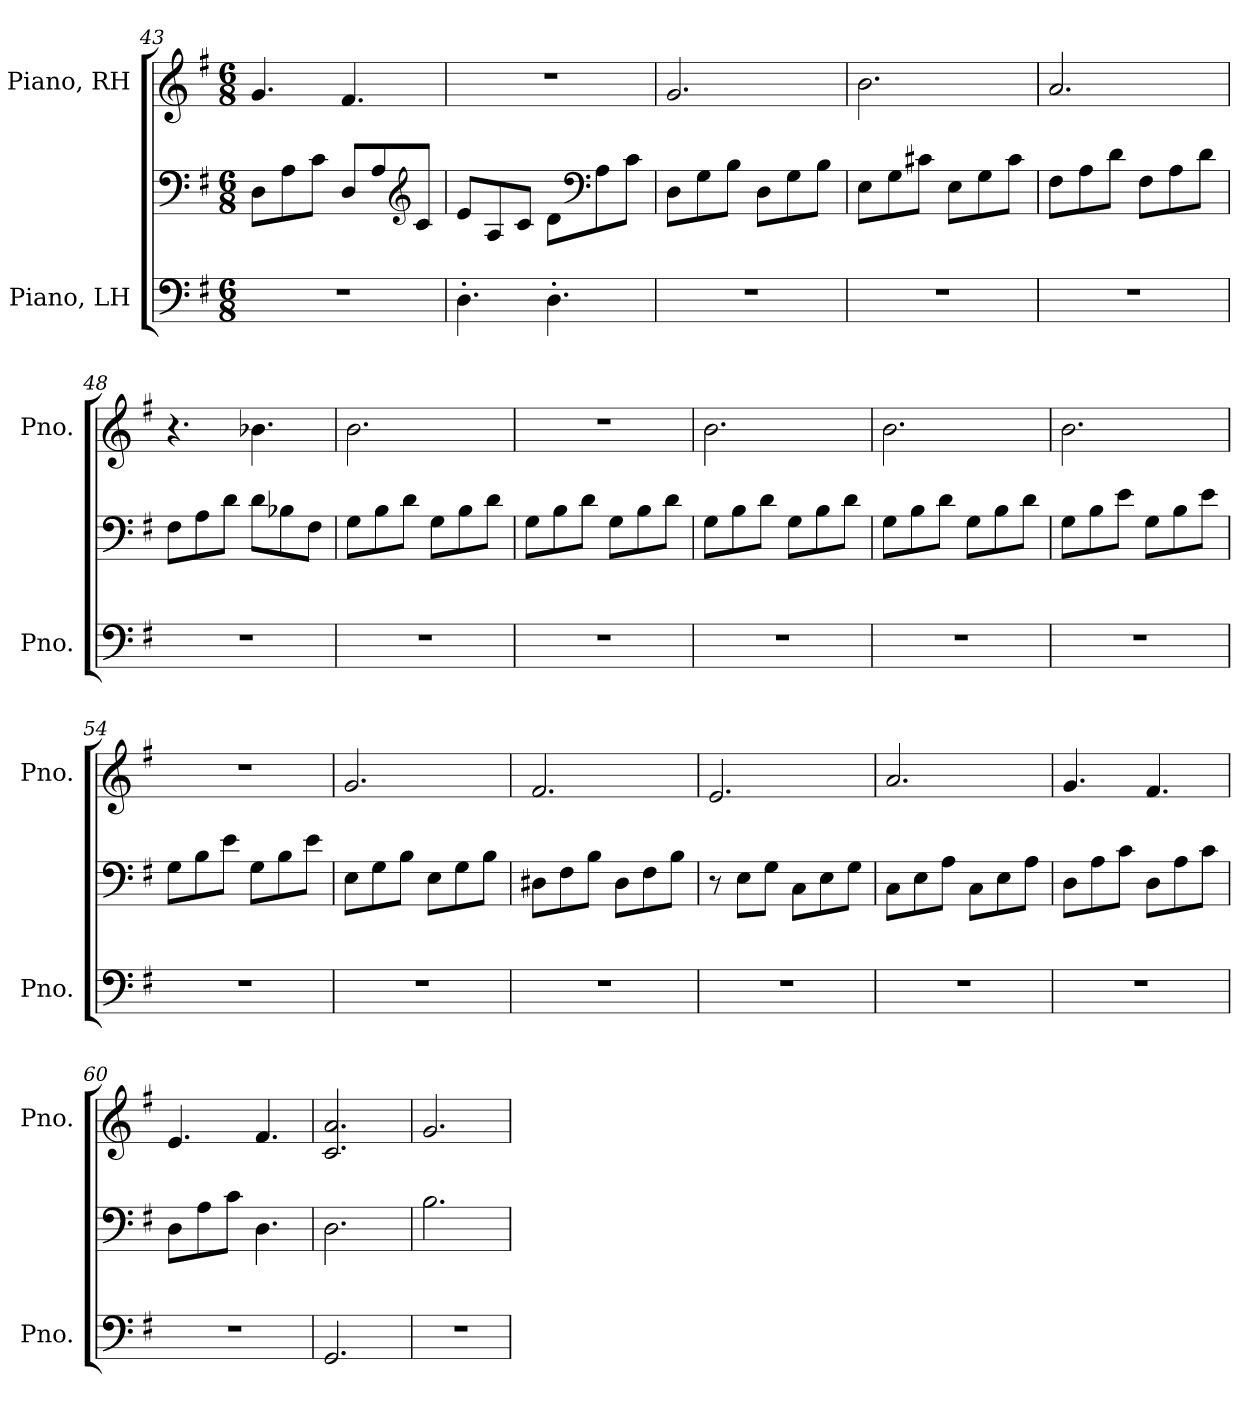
**kern	**kern	**kern
*part2	*part2	*part1
*staff3	*staff2	*staff1
*I"Piano, LH	*	*I"Piano, RH
*I'Pno.	*	*I'Pno.
*clefF4	*clefF4	*clefG2
*k[f#]	*k[f#]	*k[f#]
*M6/8	*M6/8	*M6/8
=43	=43	=43
2.r	8D\L	4.g/
.	8A\	.
.	8c\J	.
.	8D/L	4.f#/
.	8A/	.
*	*clefG2	*
.	8c/J	.
=44	=44	=44
4.D'\	8e/L	2.r
.	8A/	.
.	8c/J	.
4.D'\	8d\L	.
*	*clefF4	*
.	8A\	.
.	8c\J	.
=45	=45	=45
2.r	8D\L	2.g/
.	8G\	.
.	8B\J	.
.	8D\L	.
.	8G\	.
.	8B\J	.
=46	=46	=46
2.r	8E\L	2.b\
.	8G\	.
.	8c#X\J	.
.	8E\L	.
.	8G\	.
.	8c#\J	.
!!LO:PB:g=z
=47	=47	=47
2.r	8F#\L	2.a/
.	8A\	.
.	8d\J	.
.	8F#\L	.
.	8A\	.
.	8d\J	.
=48	=48	=48
2.r	8F#\L	4.r
.	8A\	.
.	8d\J	.
.	8d\L	4.b-X\
.	8B-X\	.
.	8F#\J	.
=49	=49	=49
2.r	8G\L	2.b\
.	8B\	.
.	8d\J	.
.	8G\L	.
.	8B\	.
.	8d\J	.
=50	=50	=50
2.r	8G\L	2.r
.	8B\	.
.	8d\J	.
.	8G\L	.
.	8B\	.
.	8d\J	.
=51	=51	=51
2.r	8G\L	2.b\
.	8B\	.
.	8d\J	.
.	8G\L	.
.	8B\	.
.	8d\J	.
=52	=52	=52
2.r	8G\L	2.b\
.	8B\	.
.	8d\J	.
.	8G\L	.
.	8B\	.
.	8d\J	.
!!LO:LB:g=z
=53	=53	=53
2.r	8G\L	2.b\
.	8B\	.
.	8e\J	.
.	8G\L	.
.	8B\	.
.	8e\J	.
=54	=54	=54
2.r	8G\L	2.r
.	8B\	.
.	8e\J	.
.	8G\L	.
.	8B\	.
.	8e\J	.
=55	=55	=55
2.r	8E\L	2.g/
.	8G\	.
.	8B\J	.
.	8E\L	.
.	8G\	.
.	8B\J	.
=56	=56	=56
2.r	8D#X\L	2.f#/
.	8F#\	.
.	8B\J	.
.	8D#\L	.
.	8F#\	.
.	8B\J	.
=57	=57	=57
2.r	8r	2.e/
.	8E\L	.
.	8G\J	.
.	8C\L	.
.	8E\	.
.	8G\J	.
=58	=58	=58
2.r	8C\L	2.a/
.	8E\	.
.	8A\J	.
.	8C\L	.
.	8E\	.
.	8A\J	.
!!LO:LB:g=z
=59	=59	=59
2.r	8D\L	4.g/
.	8A\	.
.	8c\J	.
.	8D\L	4.f#/
.	8A\	.
.	8c\J	.
=60	=60	=60
2.r	8D\L	4.e/
.	8A\	.
.	8c\J	.
.	4.D\	4.f#/
=61	=61	=61
2.GG/	2.D\	2.c/ 2.a/
=62	=62	=62
2.r	2.B\	2.g/
=	=	=
*-	*-	*-
